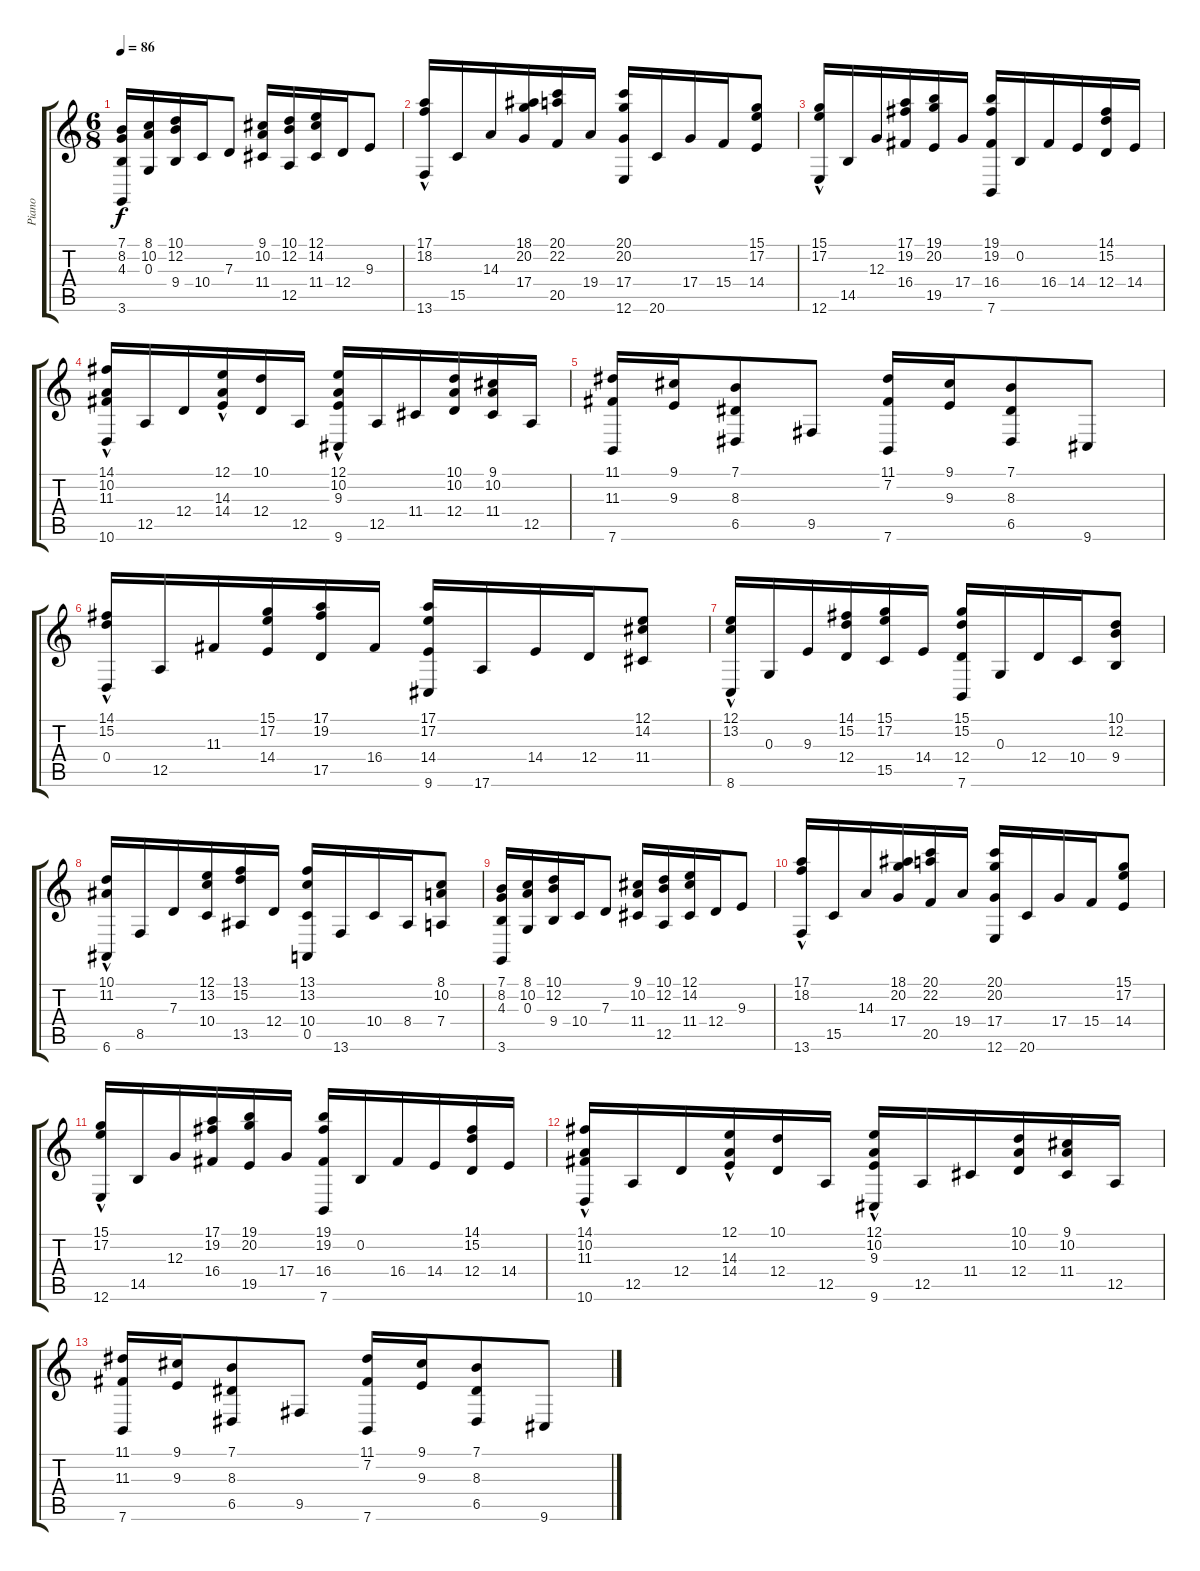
\track ("Piano" "Piano") {instrument acousticgrandpiano}
\staff {score tabs}
\tuning (E4 B3 G3 D3 A2 E2) {hide}
\ts (6 8)
\tempo 86
\clef g2
\ks c
(7.1 8.2 4.3 3.6).16{dy f} (8.1 10.2 0.3).16 (10.1 12.2 9.4).16 10.4.16 7.3.8 (9.1 10.2 11.4).16 (10.1 12.2 12.5).16 (12.1 14.2 11.4).16 12.4.16 9.3.8 |
(17.1{hac} 18.2{hac} 13.6).16 15.5.16 14.3.16 (18.1 20.2 17.4).16 (20.1 22.2 20.5).16 19.4.16 (20.1 20.2 17.4 12.6).16 20.6.16 17.4.16 15.4.16 (15.1 17.2 14.4).8 |
(15.1{hac} 17.2{hac} 12.6).16 14.5.16 12.3.16 (17.1 19.2 16.4).16 (19.1 20.2 19.5).16 17.4.16 (19.1 19.2 16.4 7.6).16 0.2.16 16.4.16 14.4.16 (14.1 15.2 12.4).16 14.4.16 |
(14.1{hac} 10.2{hac} 11.3 10.6).16 12.5.16 12.4.16 (12.1 14.3{hac} 14.4).16 (10.1 12.4).16 12.5.16 (12.1{hac} 10.2{hac} 9.3 9.6).16 12.5.16 11.4.16 (10.1 10.2 12.4).16 (9.1 10.2 11.4).16 12.5.16 |
(11.1 11.3 7.6).16 (9.1 9.3).16 (7.1 8.3 6.5).8 9.5.8 (11.1 7.2 7.6).16 (9.1 9.3).16 (7.1 8.3 6.5).8 9.6.8 |
(14.1{hac} 15.2{hac} 0.4).16{volume 15} 12.5.16{volume 15} 11.3.16{volume 14} (15.1 17.2 14.4).16{volume 14} (17.1 19.2 17.5).16{volume 14} 16.4.16{volume 14} (17.1 17.2 14.4 9.6).16{volume 14} 17.6.16{volume 13} 14.4.16{volume 13} 12.4.16{volume 13} (12.1 14.2 11.4).8{volume 13} |
(12.1{hac} 13.2{hac} 8.6).16{volume 12} 0.3.16{volume 12} 9.3.16{volume 12} (14.1 15.2 12.4).16{volume 12} (15.1 17.2 15.5).16{volume 11} 14.4.16{volume 11} (15.1 15.2 12.4 7.6).16{volume 11} 0.3.16{volume 11} 12.4.16{volume 10} 10.4.16{volume 10} (10.1 12.2 9.4).8{volume 10} |
(10.1{hac} 11.2{hac} 6.6).16{volume 10} 8.5.16{volume 9} 7.3.16{volume 9} (12.1 13.2 10.4).16{volume 9} (13.1 15.2 13.5).16{volume 9} 12.4.16{volume 8} (13.1 13.2 10.4 0.5).16{volume 8} 13.6.16{volume 8} 10.4.16{volume 8} 8.4.16{volume 8} (8.1 10.2 7.4).8{volume 7} |
(7.1 8.2 4.3 3.6).16{volume 7} (8.1 10.2 0.3).16{volume 7} (10.1 12.2 9.4).16{volume 6} 10.4.16{volume 6} 7.3.8{volume 6} (9.1 10.2 11.4).16{volume 6} (10.1 12.2 12.5).16{volume 6} (12.1 14.2 11.4).16{volume 5} 12.4.16{volume 5} 9.3.8{volume 5} |
(17.1{hac} 18.2{hac} 13.6).16{volume 4} 15.5.16{volume 4} 14.3.16{volume 4} (18.1 20.2 17.4).16{volume 4} (20.1 22.2 20.5).16{volume 4} 19.4.16{volume 4} (20.1 20.2 17.4 12.6).16{volume 4} 20.6.16{volume 3} 17.4.16{volume 3} 15.4.16{volume 3} (15.1 17.2 14.4).8{volume 3} |
(15.1{hac} 17.2{hac} 12.6).16{volume 2} 14.5.16{volume 2} 12.3.16{volume 2} (17.1 19.2 16.4).16{volume 2} (19.1 20.2 19.5).16{volume 2} 17.4.16{volume 2} (19.1 19.2 16.4 7.6).16{volume 1} 0.2.16{volume 1} 16.4.16{volume 1} 14.4.16{volume 1} (14.1 15.2 12.4).16{volume 0} 14.4.16{volume 0} |
(14.1{hac} 10.2{hac} 11.3 10.6).16{volume 0} 12.5.16{volume 0} 12.4.16 (12.1 14.3{hac} 14.4).16 (10.1 12.4).16 12.5.16 (12.1{hac} 10.2{hac} 9.3 9.6).16 12.5.16 11.4.16 (10.1 10.2 12.4).16 (9.1 10.2 11.4).16 12.5.16 |
(11.1 11.3 7.6).16 (9.1 9.3).16 (7.1 8.3 6.5).8 9.5.8 (11.1 7.2 7.6).16 (9.1 9.3).16 (7.1 8.3 6.5).8 9.6.8
